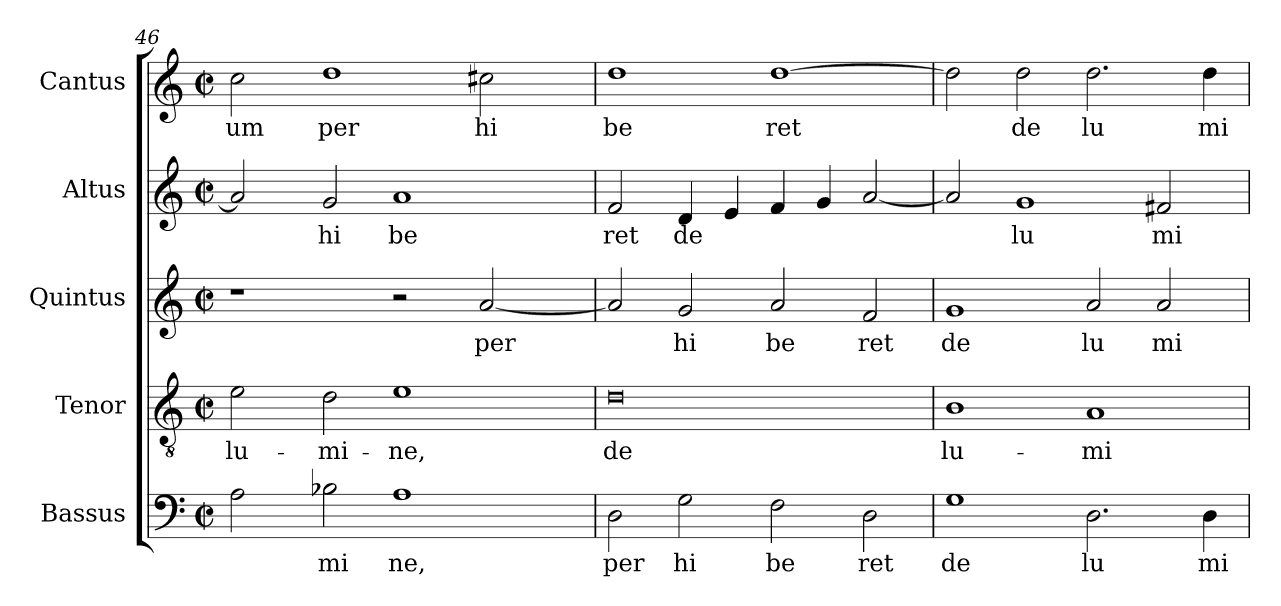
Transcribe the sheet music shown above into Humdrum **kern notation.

**kern	**text	**kern	**text	**kern	**text	**kern	**text	**kern	**text
*part5	*part5	*part4	*part4	*part3	*part3	*part2	*part2	*part1	*part1
*staff5	*staff5	*staff4	*staff4	*staff3	*staff3	*staff2	*staff2	*staff1	*staff1
*I"Bassus	*	*I"Tenor	*	*I"Quintus	*	*I"Altus	*	*I"Cantus	*
!!LO:LB:g=z
*clefF4	*	*clefGv2	*	*clefG2	*	*clefG2	*	*clefG2	*
*M2/2	*	*M2/2	*	*M2/2	*	*M2/2	*	*M2/2	*
*met(c|)	*	*met(c|)	*	*met(c|)	*	*met(c|)	*	*met(c|)	*
=46	=46	=46	=46	=46	=46	=46	=46	=46	=46
!	!	!	!LO:LY:b:cj	!	!	!	!	!	!LO:LY:b:cj
*	*	*	*	*	*	*^	*	*	*
2A\	.	2e\	lu-	1r	.	2a/]	16ryy	.	2cc\	um
.	.	.	.	.	.	.	64ryy	.	.	.
.	.	.	.	.	.	.	1ryy	.	.	.
!	!LO:LY:b:cj	!	!LO:LY:b:cj	!	!	!	!	!LO:LY:b:cj	!	!LO:LY:b:cj
2B-\	mi	2d\	-mi-	.	.	2g/	.	hi	1dd	per
!	!LO:LY:b:cj	!	!LO:LY:b:cj	!	!	!	!	!LO:LY:b:cj	!	!
1A	ne,	1e	-ne,	2r	.	1a	.	be	.	.
.	.	.	.	.	.	.	2ryy	.	.	.
!	!	!	!	!	!LO:LY:b	!	!	!	!	!LO:LY:b:cj
.	.	.	.	[<2a/	per	.	.	.	2cc#\	hi
.	.	.	.	.	.	.	4ryy	.	.	.
.	.	.	.	.	.	.	8ryy	.	.	.
.	.	.	.	.	.	.	32.ryy	.	.	.
=47	=47	=47	=47	=47	=47	=47	=47	=47	=47	=47
!	!LO:LY:b:cj	!	!LO:LY:b:cj	!	!	!	!	!LO:LY:b:cj	!	!LO:LY:b:cj
*	*	*	*	*	*	*v	*v	*	*	*
2D\	per	0d	de	2a/]	.	2f/	ret	1dd	be
!	!LO:LY:b:cj	!	!	!	!LO:LY:b:cj	!	!LO:LY:b:cj	!	!
2G\	hi	.	.	2g/	hi	4d/	de	.	.
.	.	.	.	.	.	4e/	.	.	.
!	!LO:LY:b:cj	!	!	!	!LO:LY:b:cj	!	!	!	!LO:LY:b:cj
2F\	be	.	.	2a/	be	4f/	.	[>1dd	ret
.	.	.	.	.	.	4g/	.	.	.
!	!LO:LY:b:cj	!	!	!	!LO:LY:b:cj	!	!	!	!
2D\	ret	.	.	2f/	ret	[<2a/	.	.	.
=48	=48	=48	=48	=48	=48	=48	=48	=48	=48
!	!LO:LY:b:cj	!	!LO:LY:b:cj	!	!LO:LY:b:cj	!	!	!	!
1G	de	1B	lu-	1g	de	2a/]	.	2dd\]	.
!	!	!	!	!	!	!	!LO:LY:b:cj	!	!LO:LY:b:cj
.	.	.	.	.	.	1g	lu	2dd\	de
!	!LO:LY:b:cj	!	!LO:LY:b:cj	!	!LO:LY:b:cj	!	!	!	!LO:LY:b:cj
2.D\	lu	1A	-mi-	2a/	lu	.	.	2.dd\	lu
!	!	!	!	!	!LO:LY:b:cj	!	!LO:LY:b:cj	!	!
.	.	.	.	2a/	mi	2f#/	mi	.	.
!	!LO:LY:b:cj	!	!	!	!	!	!	!	!LO:LY:b:cj
4D\	mi	.	.	.	.	.	.	4dd\	mi
=	=	=	=	=	=	=	=	=	=
*-	*-	*-	*-	*-	*-	*-	*-	*-	*-
